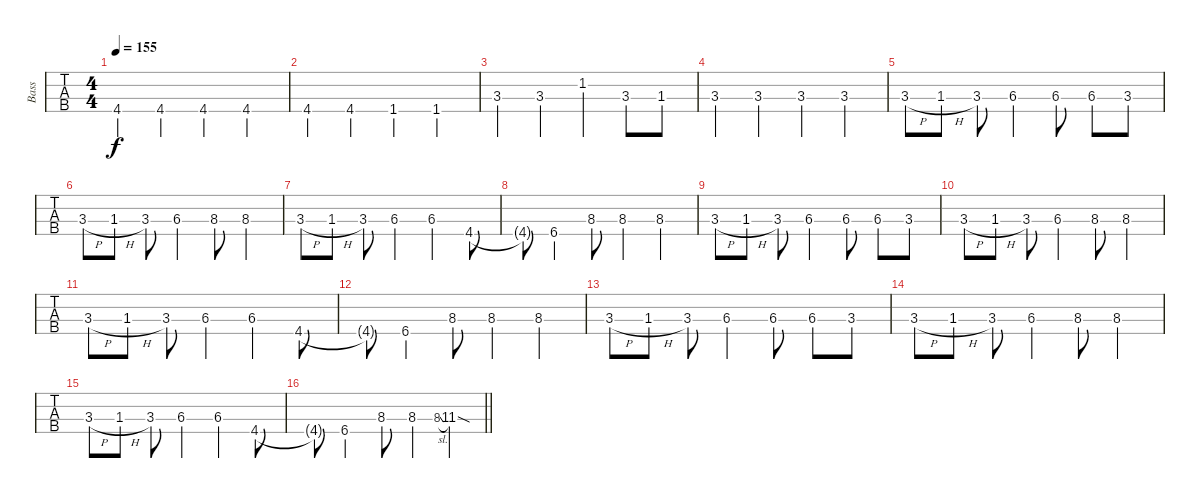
\track ("Bass" "Bass") {instrument electricbassfinger}
\staff {tabs}
\tuning (G2 D2 A1 E1) {hide}
\ts (4 4)
\tempo 155
\clef f4
\ks eb
4.4.4{dy f} 4.4.4 4.4.4 4.4.4 |
4.4.4 4.4.4 1.4.4 1.4.4 |
3.3.4 3.3.4 1.2.4 3.3.8 1.3.8 |
3.3.4 3.3.4 3.3.4 3.3.4 |
3.3{h}.8 1.3{h}.8 3.3.8 6.3.4 6.3.8 6.3.8 3.3.8 |
3.3{h}.8 1.3{h}.8 3.3.8 6.3{st}.4 8.3.8 8.3.4 |
3.3{h}.8 1.3{h}.8 3.3.8 6.3.4 6.3{st}.4 4.4.8 |
4.4{t}.8 6.4{st}.4 8.3{st}.8 8.3.4 8.3.4 |
3.3{h}.8 1.3{h}.8 3.3.8 6.3.4 6.3.8 6.3.8 3.3.8 |
3.3{h}.8 1.3{h}.8 3.3.8 6.3{st}.4 8.3.8 8.3.4 |
3.3{h}.8 1.3{h}.8 3.3.8 6.3.4 6.3{st}.4 4.4.8 |
4.4{t}.8 6.4{st}.4 8.3{st}.8 8.3.4 8.3.4 |
3.3{h}.8 1.3{h}.8 3.3.8 6.3.4 6.3.8 6.3.8 3.3.8 |
3.3{h}.8 1.3{h}.8 3.3.8 6.3{st}.4 8.3.8 8.3.4 |
3.3{h}.8 1.3{h}.8 3.3.8 6.3.4 6.3{st}.4 4.4.8 |
\barLineRight lightlight
4.4{t}.8 6.4{st}.4 8.3{st}.8 8.3.4 8.3{sl}.8{gr} 11.3{sod}.4
